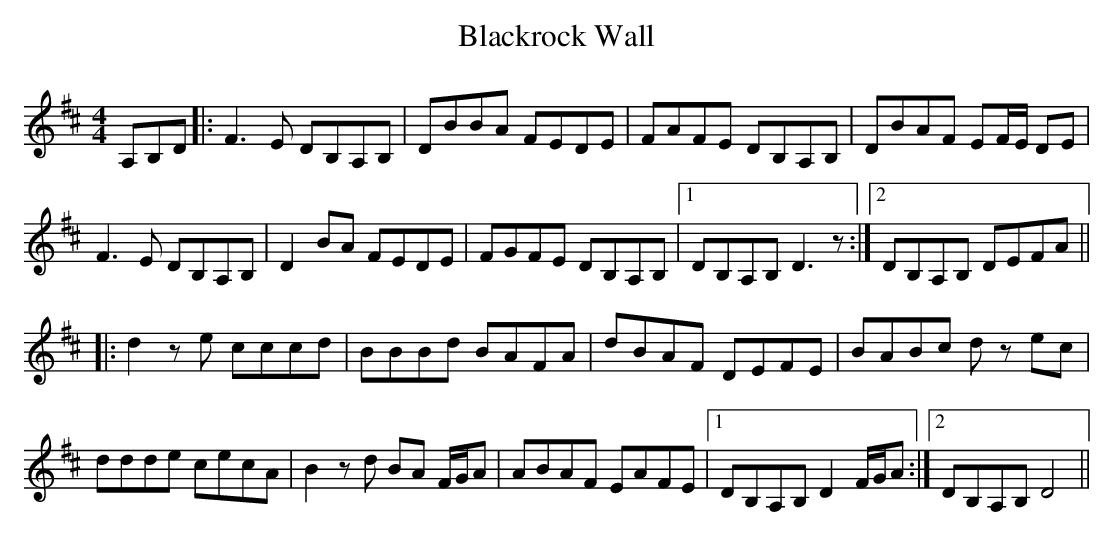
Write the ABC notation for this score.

X:1
T: Blackrock Wall
M: 4/4
L: 1/8
K: Dmaj
A,B,D|:F3E DB,A,B,|DBBA FEDE|FAFE DB,A,B,|DBAF EF/E/ DE|
F3E DB,A,B,|D2 BA FEDE|FGFE DB,A,B,|1 DB,A,B, D3z:|2 DB,A,B, DEFA||
|:d2 z e cccd|BBBd BAFA|dBAF DEFE|BABc dz ec|
ddde cecA|B2 z d BA F/G/A|ABAF EAFE|1 DB,A,B, D2 F/G/A:|2 DB,A,B, D4||
